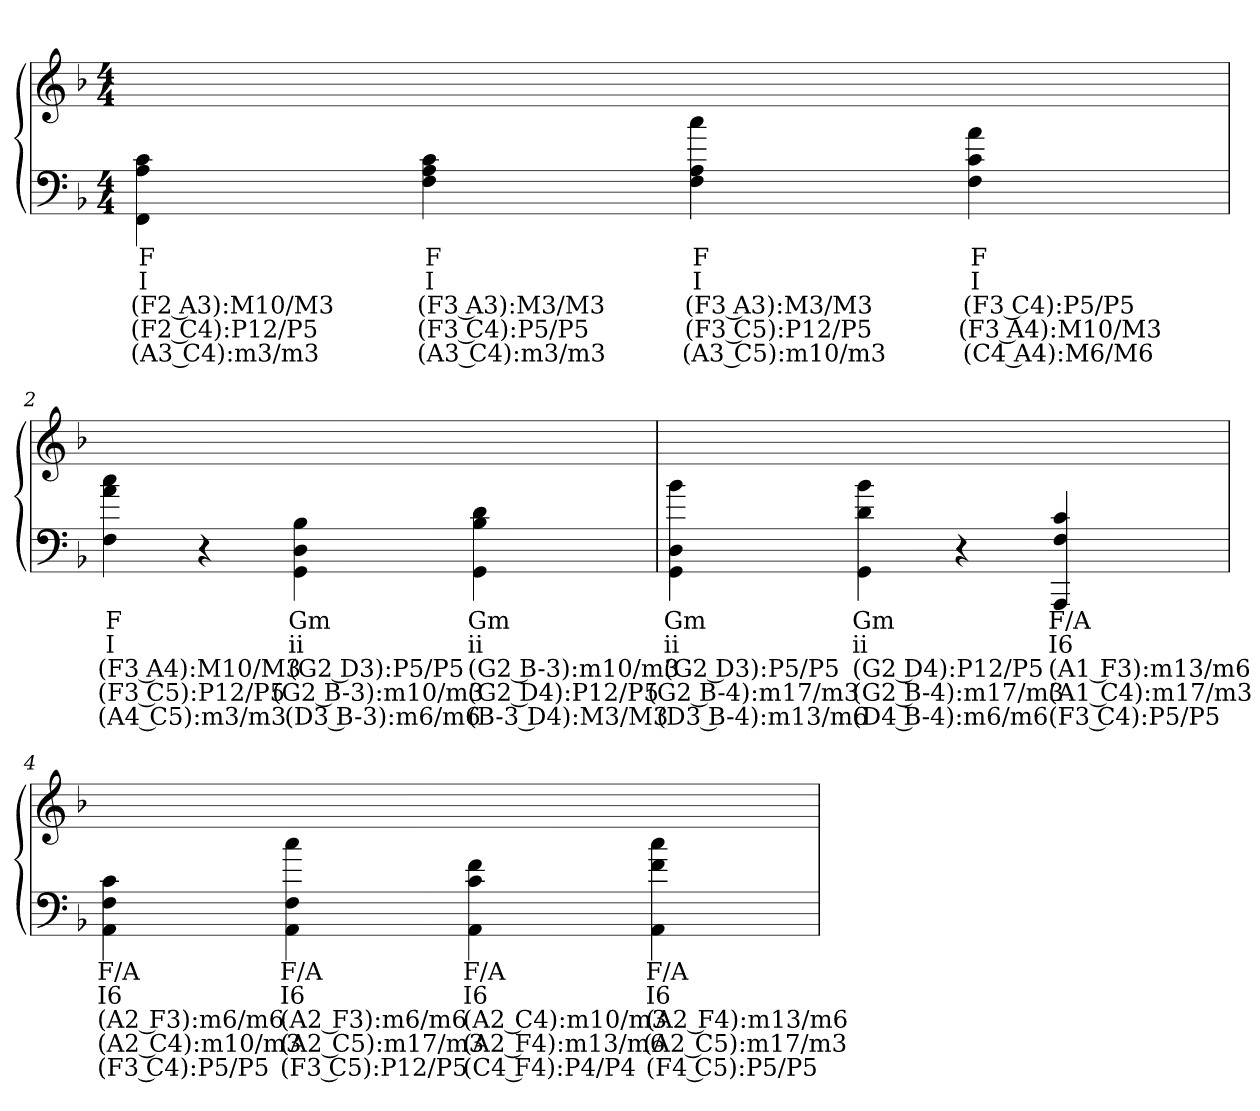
**kern	**text	**text	**text	**text	**text	**kern
*part2	*part2	*part2	*part2	*part2	*part2	*part1
*staff2	*staff2	*staff2	*staff2	*staff2	*staff2	*staff1
*clefF4	*	*	*	*	*	*clefG2
*k[b-]	*	*	*	*	*	*k[b-]
*F:	*	*	*	*	*	*F:
*M4/4	*	*	*	*	*	*M4/4
*MM60	*	*	*	*	*	*MM60
=1	=1	=1	=1	=1	=1	=1
4FF 4A 4c	F	I	(F2 A3):M10/M3	(F2 C4):P12/P5	(A3 C4):m3/m3	1ryy
4F 4A 4c	F	I	(F3 A3):M3/M3	(F3 C4):P5/P5	(A3 C4):m3/m3	.
4F 4A 4cc	F	I	(F3 A3):M3/M3	(F3 C5):P12/P5	(A3 C5):m10/m3	.
4F 4c 4a	F	I	(F3 C4):P5/P5	(F3 A4):M10/M3	(C4 A4):M6/M6	.
=2	=2	=2	=2	=2	=2	=2
4F 4a 4cc	F	I	(F3 A4):M10/M3	(F3 C5):P12/P5	(A4 C5):m3/m3	1ryy
4r	.	.	.	.	.	.
4GG 4D 4B-	Gm	ii	(G2 D3):P5/P5	(G2 B-3):m10/m3	(D3 B-3):m6/m6	.
4GG 4B- 4d	Gm	ii	(G2 B-3):m10/m3	(G2 D4):P12/P5	(B-3 D4):M3/M3	.
=3	=3	=3	=3	=3	=3	=3
4GG 4D 4b-	Gm	ii	(G2 D3):P5/P5	(G2 B-4):m17/m3	(D3 B-4):m13/m6	1ryy
4GG 4d 4b-	Gm	ii	(G2 D4):P12/P5	(G2 B-4):m17/m3	(D4 B-4):m6/m6	.
4r	.	.	.	.	.	.
4AAA 4F 4c	F/A	I6	(A1 F3):m13/m6	(A1 C4):m17/m3	(F3 C4):P5/P5	.
=4	=4	=4	=4	=4	=4	=4
4AA 4F 4c	F/A	I6	(A2 F3):m6/m6	(A2 C4):m10/m3	(F3 C4):P5/P5	1ryy
4AA 4F 4cc	F/A	I6	(A2 F3):m6/m6	(A2 C5):m17/m3	(F3 C5):P12/P5	.
4AA 4c 4f	F/A	I6	(A2 C4):m10/m3	(A2 F4):m13/m6	(C4 F4):P4/P4	.
4AA 4f 4cc	F/A	I6	(A2 F4):m13/m6	(A2 C5):m17/m3	(F4 C5):P5/P5	.
=	=	=	=	=	=	=
*-	*-	*-	*-	*-	*-	*-
